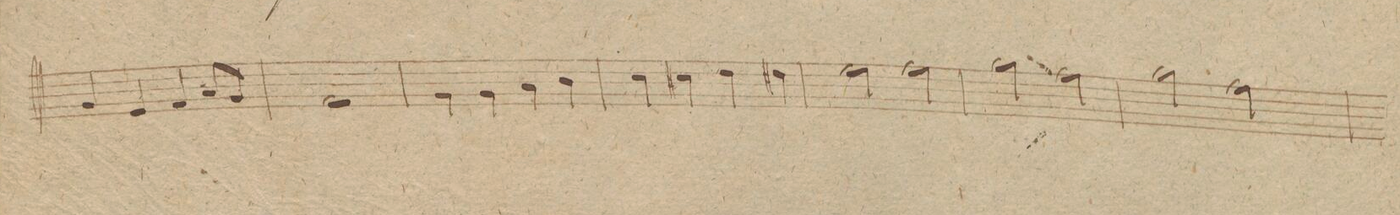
**kern	**dynam
*I"Alto Viola.	*
*clefC3	*
*k[]	*
*met(c|)	*
*M2/2	*
4A/	.
4F/	.
4G/	.
8B/L	.
8A/J	.
=206	=206
1G	.
=207	=207
4A\	.
4A\	.
4B\	.
4c\	.
=208	=208
4d\	.
4d#\	.
4e\	.
4e#\	.
=209	=209
2f\	.
2g\	.
=210	=210
2a\	.
2g\	.
=211	=211
2a\	.
2g\	.
=212	=212
*-	*-
